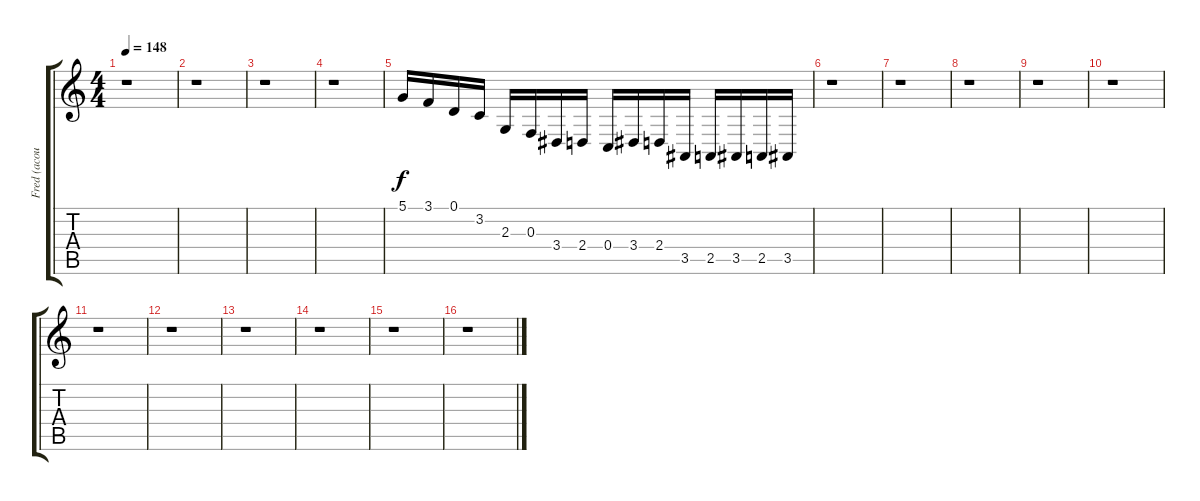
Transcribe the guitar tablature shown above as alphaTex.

\track ("Fred (acoustic)" "Fred (acou") {instrument clarinet}
\staff {score tabs}
\tuning (D4 A3 F3 C3 G2 D2) {hide}
\ts (4 4)
\tempo 148
\clef g2
\ks c
r.1{dy f} |
r.1 |
r.1 |
r.1 |
5.1.16 3.1.16 0.1.16 3.2.16 2.3.16 0.3.16 3.4.16 2.4.16 0.4.16 3.4.16 2.4.16 3.5.16 2.5.16 3.5.16 2.5.16 3.5.16 |
r.1 |
r.1 |
r.1 |
r.1 |
r.1 |
r.1 |
r.1 |
r.1 |
r.1 |
r.1 |
r.1
